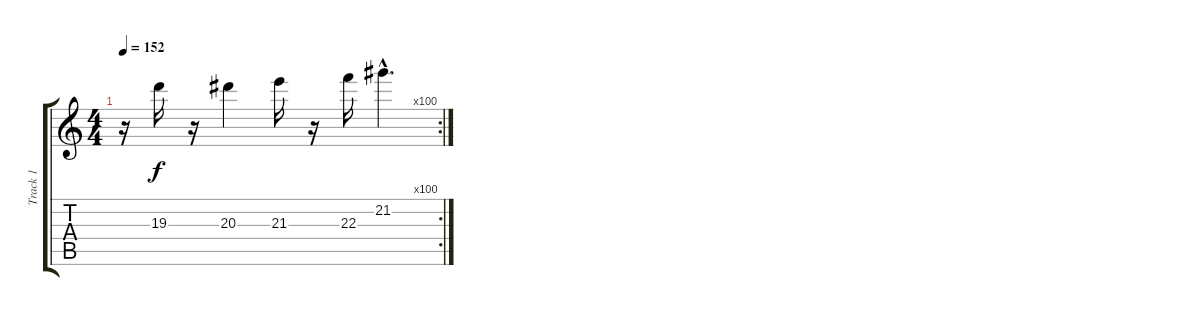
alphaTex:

\track ("Track 1" "Track 1") {instrument distortionguitar}
\staff {score tabs}
\tuning (E4 B3 G3 D3 A2 E2) {hide}
\rc 100
\ts (4 4)
\tempo 152
\clef g2
\ks c
r.16{dy f} 19.3.16 r.16 20.3.4 21.3.16 r.16 22.3.16 21.2{hac}.4{d}
